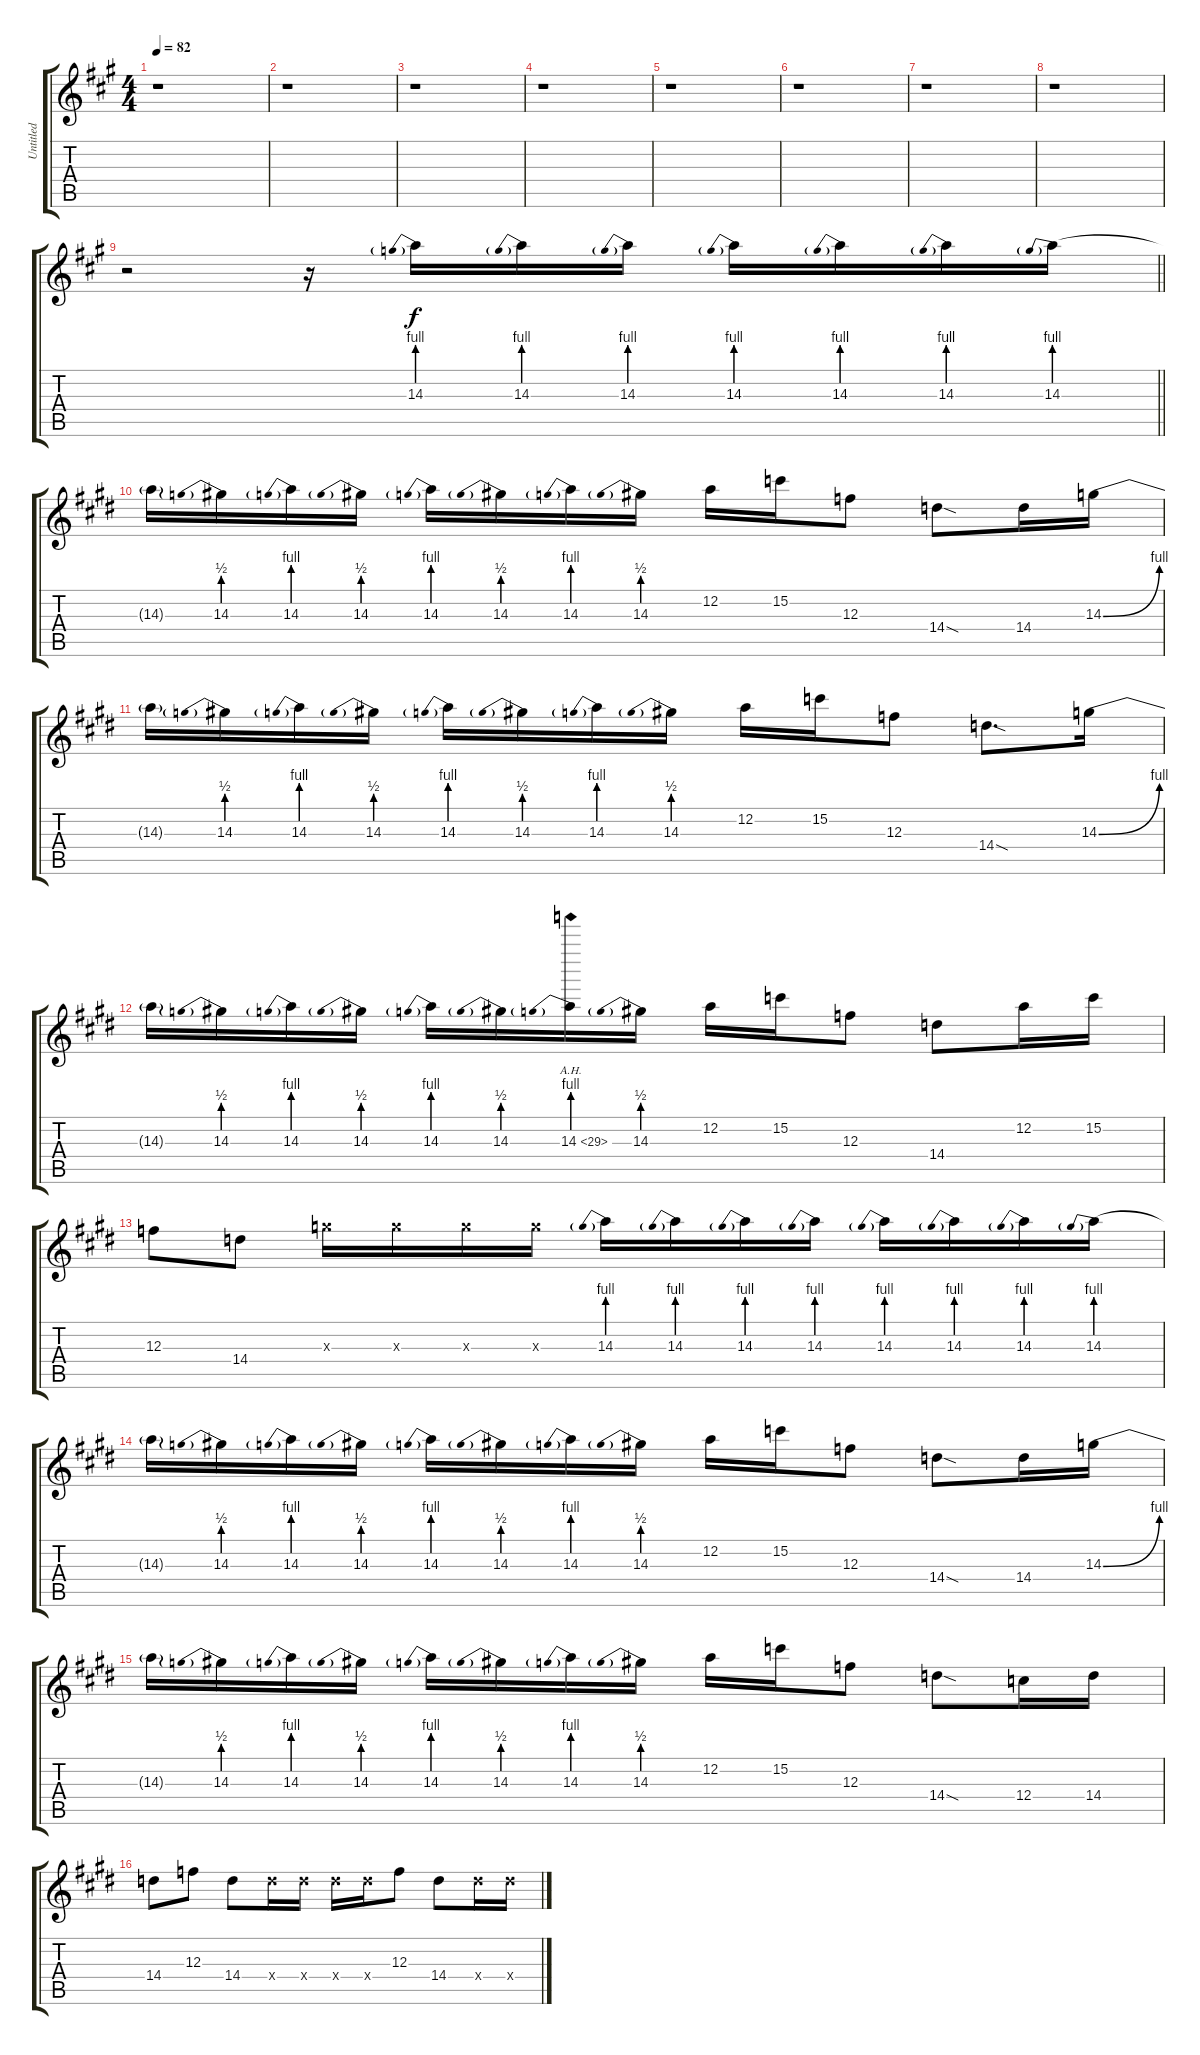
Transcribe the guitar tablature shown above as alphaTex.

\track ("Untitled" "Untitled") {instrument distortionguitar}
\staff {score tabs}
\tuning (D4 A3 F3 C3 G2 D2) {hide}
\ts (4 4)
\tempo 82
\clef g2
\ks a
r.1{dy f} |
r.1 |
r.1 |
r.1 |
r.1 |
r.1 |
r.1 |
r.1 |
\barLineRight lightlight
r.2 r.16 14.3{be (prebend 0 4 60 4)}.16 14.3{be (prebend 0 4 60 4)}.16 14.3{be (prebend 0 4 60 4)}.16 14.3{be (prebend 0 4 60 4)}.16 14.3{be (prebend 0 4 60 4)}.16 14.3{be (prebend 0 4 60 4)}.16 14.3{be (prebend 0 4 60 4)}.16 |
\section ("" " ")
\ks e
14.3{t}.16 14.3{be (prebend 0 2 60 2)}.16 14.3{be (prebend 0 4 60 4)}.16 14.3{be (prebend 0 2 60 2)}.16 14.3{be (prebend 0 4 60 4)}.16 14.3{be (prebend 0 2 60 2)}.16 14.3{be (prebend 0 4 60 4)}.16 14.3{be (prebend 0 2 60 2)}.16 12.2.16 15.2.16 12.3.8 14.4{sod}.8 14.4.16 14.3{be (bend 0 0 60 4)}.16 |
14.3{t}.16 14.3{be (prebend 0 2 60 2)}.16 14.3{be (prebend 0 4 60 4)}.16 14.3{be (prebend 0 2 60 2)}.16 14.3{be (prebend 0 4 60 4)}.16 14.3{be (prebend 0 2 60 2)}.16 14.3{be (prebend 0 4 60 4)}.16 14.3{be (prebend 0 2 60 2)}.16 12.2.16 15.2.16 12.3.8 14.4{sod}.8{d} 14.3{be (bend 0 0 60 4)}.16 |
\ks c#minor
14.3{t}.16 14.3{be (prebend 0 2 60 2)}.16 14.3{be (prebend 0 4 60 4)}.16 14.3{be (prebend 0 2 60 2)}.16 14.3{be (prebend 0 4 60 4)}.16 14.3{be (prebend 0 2 60 2)}.16 14.3{be (prebend 0 4 60 4) ah 15}.16 14.3{be (prebend 0 2 60 2)}.16 12.2.16 15.2.16 12.3.8 14.4.8 12.2.16 15.2.16 |
12.3.8 14.4.8 14.3{x}.16 14.3{x}.16 14.3{x}.16 14.3{x}.16 14.3{be (prebend 0 4 60 4)}.16 14.3{be (prebend 0 4 60 4)}.16 14.3{be (prebend 0 4 60 4)}.16 14.3{be (prebend 0 4 60 4)}.16 14.3{be (prebend 0 4 60 4)}.16 14.3{be (prebend 0 4 60 4)}.16 14.3{be (prebend 0 4 60 4)}.16 14.3{be (prebend 0 4 60 4)}.16 |
\ks e
14.3{t}.16 14.3{be (prebend 0 2 60 2)}.16 14.3{be (prebend 0 4 60 4)}.16 14.3{be (prebend 0 2 60 2)}.16 14.3{be (prebend 0 4 60 4)}.16 14.3{be (prebend 0 2 60 2)}.16 14.3{be (prebend 0 4 60 4)}.16 14.3{be (prebend 0 2 60 2)}.16 12.2.16 15.2.16 12.3.8 14.4{sod}.8 14.4.16 14.3{be (bend 0 0 60 4)}.16 |
\ks c#minor
14.3{t}.16 14.3{be (prebend 0 2 60 2)}.16 14.3{be (prebend 0 4 60 4)}.16 14.3{be (prebend 0 2 60 2)}.16 14.3{be (prebend 0 4 60 4)}.16 14.3{be (prebend 0 2 60 2)}.16 14.3{be (prebend 0 4 60 4)}.16 14.3{be (prebend 0 2 60 2)}.16 12.2.16 15.2.16 12.3.8 14.4{sod}.8 12.4.16 14.4.16 |
14.4.8 12.3.8 14.4.8 14.4{x}.16 14.4{x}.16 14.4{x}.16 14.4{x}.16 12.3.8 14.4.8 14.4{x}.16 14.4{x}.16
